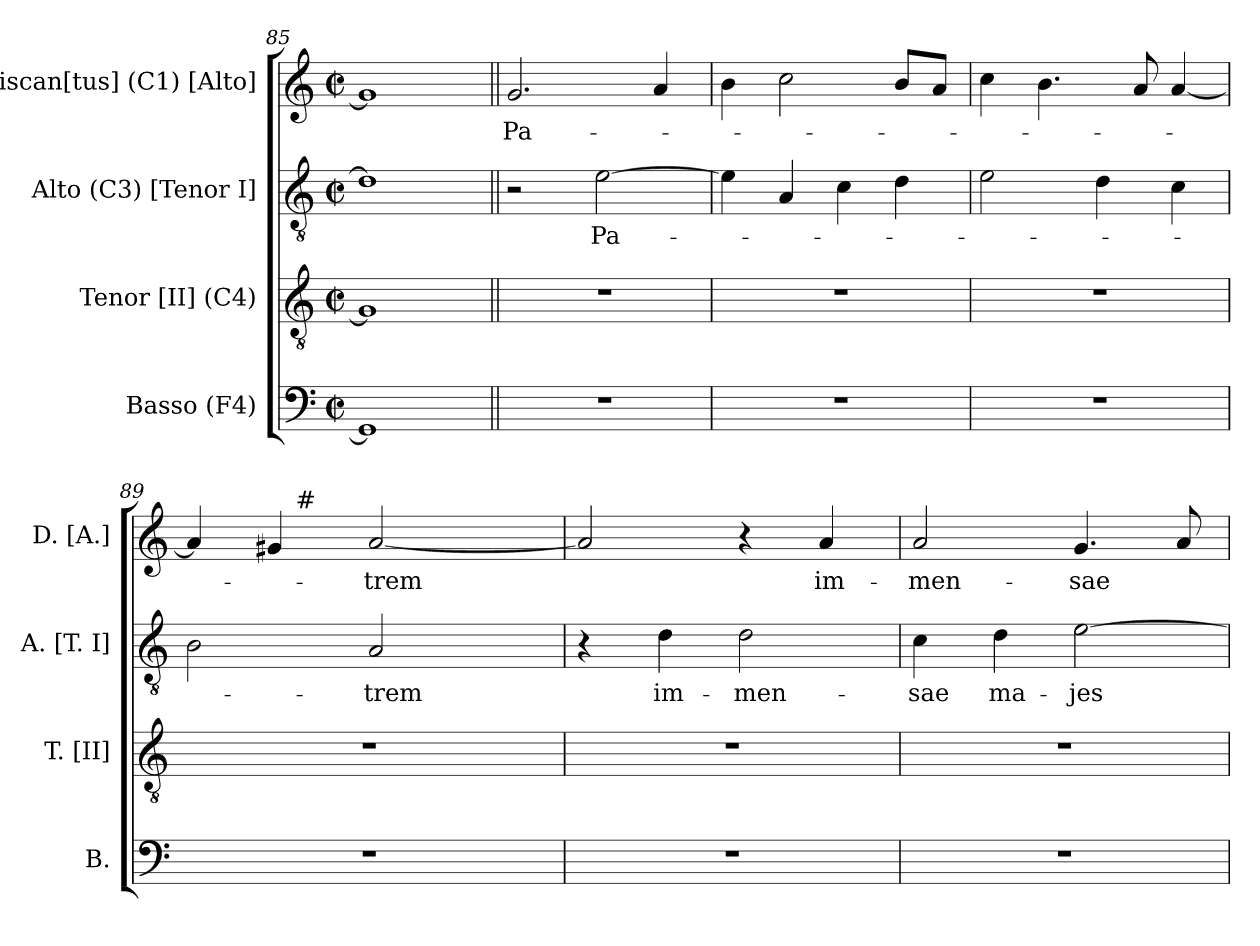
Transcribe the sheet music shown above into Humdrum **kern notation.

**kern	**kern	**kern	**text	**kern	**text
*part4	*part3	*part2	*part2	*part1	*part1
*staff4	*staff3	*staff2	*staff2	*staff1	*staff1
*I"Basso (F4)	*I"Tenor [II] (C4)	*I"Alto (C3) [Tenor I]	*	*I"Discan[tus] (C1) [Alto]	*
*I'B.	*I'T. [II]	*I'A. [T. I]	*	*I'D. [A.]	*
*clefF4	*clefGv2	*clefGv2	*	*clefG2	*
*	*ITrd7c12	*ITrd7c12	*	*	*
*k[]	*k[]	*k[]	*	*k[]	*
*C:	*C:	*C:	*	*C:	*
*M2/2	*M2/2	*M2/2	*	*M2/2	*
*met(c|)	*met(c|)	*met(c|)	*	*met(c|)	*
=85	=85	=85	=85	=85	=85
1GGi]	1GGi]	1Di]	.	1gi]	.
!!LO:LB:g=z
=86||	=86||	=86||	=86||	=86||	=86||
!	!	!	!	!	!LO:LY:b:color=#000000
1r	1r	2r	.	2.gi/	Pa-
!	!	!	!LO:LY:b:color=#000000	!	!
.	.	[>2Ei\	Pa-	.	.
.	.	.	.	4ai/	.
=87	=87	=87	=87	=87	=87
1r	1r	4Ei\]	.	4bi\	.
.	.	4AAi/	.	2cci\	.
.	.	4Ci\	.	.	.
.	.	4Di\	.	8bi/L	.
.	.	.	.	8ai/J	.
=88	=88	=88	=88	=88	=88
1r	1r	2Ei\	.	4cci\	.
.	.	.	.	4.bi\	.
.	.	4Di\	.	.	.
.	.	.	.	8ai/	.
.	.	4Ci\	.	[<4ai/	.
=89	=89	=89	=89	=89	=89
*	*	*	*	*^	*
1r	1r	2BBi\	.	4ai/]	4ryy	.
.	.	.	.	4g#i/	32ryy	.
.	.	.	.	.	256ryy	.
!	!	!	!	!	!LO:TX:a:t=#	!
.	.	.	.	.	2ryy	.
!	!	!	!LO:LY:b:color=#000000	!	!	!
!	!	!	!	!	!	!LO:LY:b:color=#000000
.	.	2AAi/	-trem	[<2ai/	.	-trem
.	.	.	.	.	8ryy	.
.	.	.	.	.	16ryy	.
.	.	.	.	.	64..ryy	.
*	*	*	*	*v	*v	*
=90	=90	=90	=90	=90	=90
1r	1r	4r	.	2ai/]	.
!	!	!	!LO:LY:b:color=#000000	!	!
.	.	4Di\	im-	.	.
!	!	!	!LO:LY:b:color=#000000	!	!
.	.	2Di\	-men-	4r	.
!	!	!	!	!	!LO:LY:b:color=#000000
.	.	.	.	4ai/	im-
=91	=91	=91	=91	=91	=91
!	!	!	!LO:LY:b:color=#000000	!	!
!	!	!	!	!	!LO:LY:b:color=#000000
1r	1r	4Ci\	-sae	2ai/	-men-
!	!	!	!LO:LY:b:color=#000000	!	!
.	.	4Di\	ma-	.	.
!	!	!	!LO:LY:b:color=#000000	!	!
!	!	!	!	!	!LO:LY:b:color=#000000
.	.	[>2Ei\	-jes-	4.gi/	-sae
.	.	.	.	8ai/	.
=	=	=	=	=	=
*-	*-	*-	*-	*-	*-
